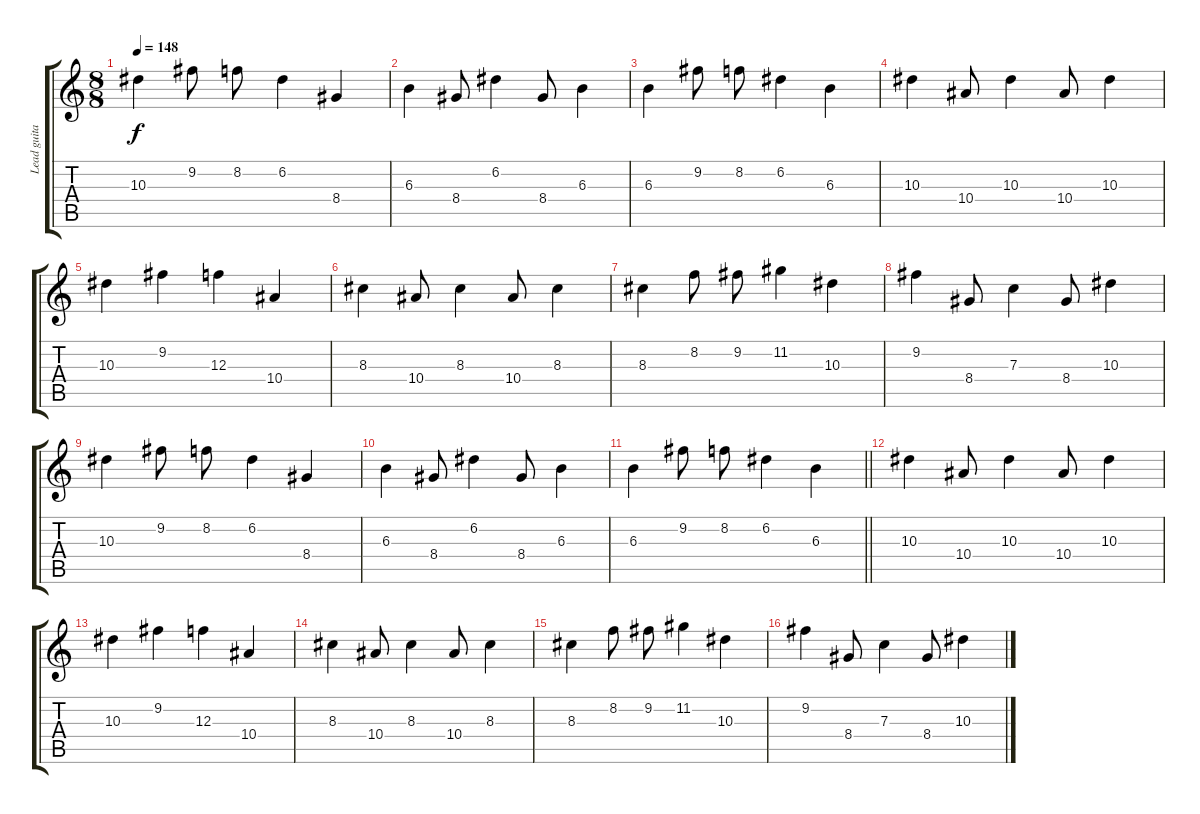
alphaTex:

\track ("Lead guitar 2" "Lead guita") {instrument overdrivenguitar}
\staff {score tabs}
\tuning (D4 A3 F3 C3 G2 D2) {hide}
\ts (8 8)
\tempo 148
\clef g2
\ks c
10.3.4{dy f} 9.2.8 8.2.8 6.2.4 8.4.4 |
6.3.4 8.4.8 6.2.4 8.4.8 6.3.4 |
6.3.4 9.2.8 8.2.8 6.2.4 6.3.4 |
10.3.4 10.4.8 10.3.4 10.4.8 10.3.4 |
10.3.4 9.2.4 12.3.4 10.4.4 |
8.3.4 10.4.8 8.3.4 10.4.8 8.3.4 |
8.3.4 8.2.8 9.2.8 11.2.4 10.3.4 |
9.2.4 8.4.8 7.3.4 8.4.8 10.3.4 |
10.3.4 9.2.8 8.2.8 6.2.4 8.4.4 |
6.3.4 8.4.8 6.2.4 8.4.8 6.3.4 |
\barLineRight lightlight
6.3.4 9.2.8 8.2.8 6.2.4 6.3.4 |
10.3.4 10.4.8 10.3.4 10.4.8 10.3.4 |
10.3.4 9.2.4 12.3.4 10.4.4 |
8.3.4 10.4.8 8.3.4 10.4.8 8.3.4 |
8.3.4 8.2.8 9.2.8 11.2.4 10.3.4 |
9.2.4 8.4.8 7.3.4 8.4.8 10.3.4
